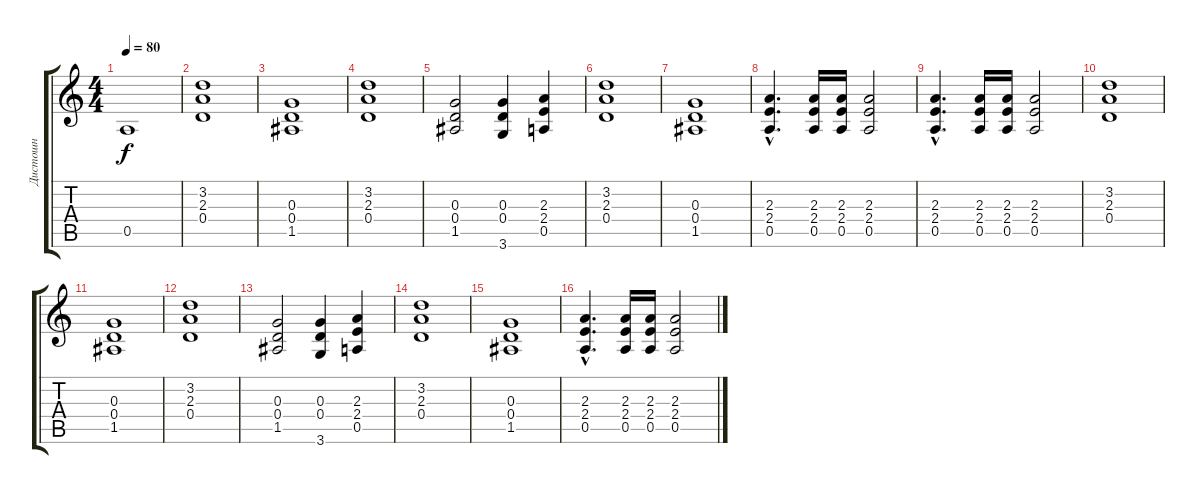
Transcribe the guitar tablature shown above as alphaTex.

\track ("Дистошн" "Дистошн") {instrument distortionguitar}
\staff {score tabs}
\tuning (E4 B3 G3 D3 A2 E2) {hide}
\ts (4 4)
\tempo 80
\clef g2
\ks c
0.5.1{dy f} |
(3.2 2.3 0.4).1 |
(0.3 0.4 1.5).1 |
(3.2 2.3 0.4).1 |
(0.3 0.4 1.5).2 (0.3 0.4 3.6).4 (2.3 2.4 0.5).4 |
(3.2 2.3 0.4).1 |
(0.3 0.4 1.5).1 |
(2.3{hac} 2.4{hac} 0.5{hac}).4{d} (2.3 2.4 0.5).16 (2.3 2.4 0.5).16 (2.3 2.4 0.5).2 |
(2.3{hac} 2.4{hac} 0.5{hac}).4{d} (2.3 2.4 0.5).16 (2.3 2.4 0.5).16 (2.3 2.4 0.5).2 |
(3.2 2.3 0.4).1 |
(0.3 0.4 1.5).1 |
(3.2 2.3 0.4).1 |
(0.3 0.4 1.5).2 (0.3 0.4 3.6).4 (2.3 2.4 0.5).4 |
(3.2 2.3 0.4).1 |
(0.3 0.4 1.5).1 |
(2.3{hac} 2.4{hac} 0.5{hac}).4{d} (2.3 2.4 0.5).16 (2.3 2.4 0.5).16 (2.3 2.4 0.5).2
